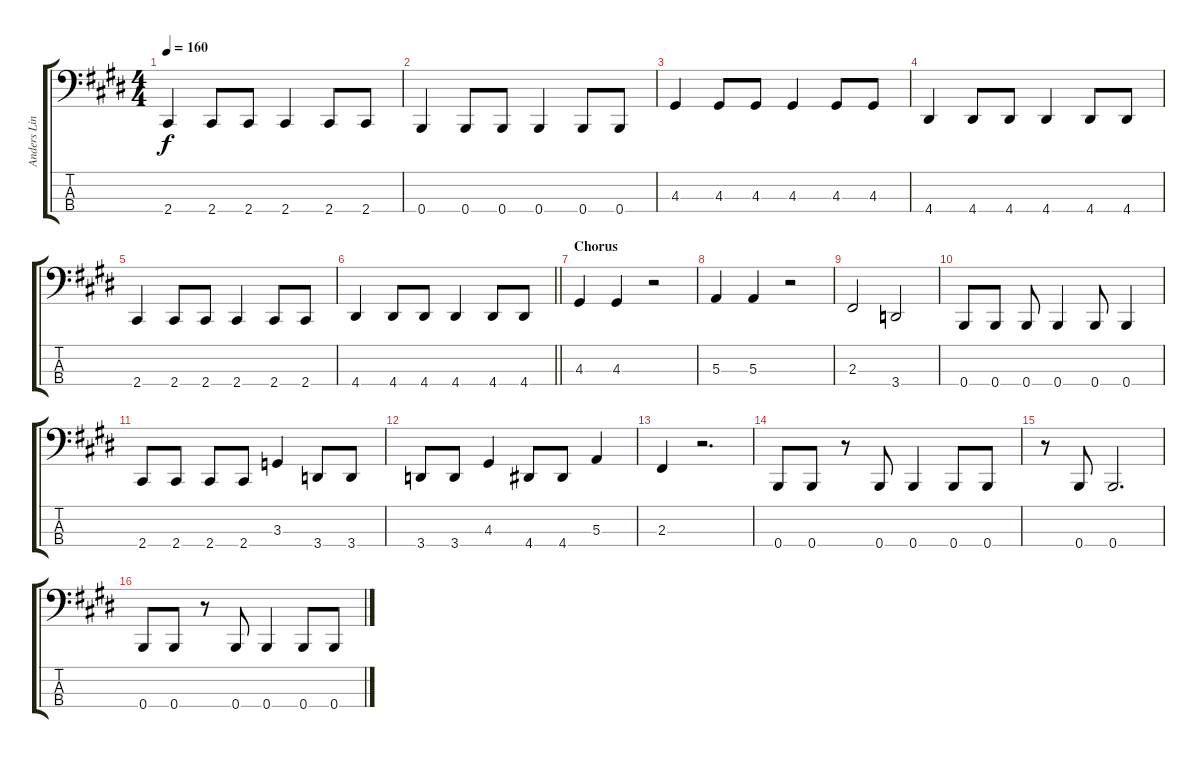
\track ("Anders Lindberg" "Anders Lin") {instrument electricbasspick}
\staff {score tabs}
\tuning (D2 A1 E1 B0) {hide}
\ts (4 4)
\tempo 160
\clef f4
\ks e
2.4.4{dy f} 2.4.8 2.4.8 2.4.4 2.4.8 2.4.8 |
0.4.4 0.4.8 0.4.8 0.4.4 0.4.8 0.4.8 |
4.3.4 4.3.8 4.3.8 4.3.4 4.3.8 4.3.8 |
4.4.4 4.4.8 4.4.8 4.4.4 4.4.8 4.4.8 |
2.4.4 2.4.8 2.4.8 2.4.4 2.4.8 2.4.8 |
\barLineRight lightlight
4.4.4 4.4.8 4.4.8 4.4.4 4.4.8 4.4.8 |
\section ("" "Chorus")
4.3.4 4.3.4 r.2 |
5.3.4 5.3.4 r.2 |
2.3.2 3.4.2 |
0.4.8 0.4.8 0.4.8 0.4.4 0.4.8 0.4.4 |
2.4.8 2.4.8 2.4.8 2.4.8 3.3.4 3.4.8 3.4.8 |
3.4.8 3.4.8 4.3.4 4.4.8 4.4.8 5.3.4 |
2.3.4 r.2{d} |
0.4.8 0.4.8 r.8 0.4.8 0.4.4 0.4.8 0.4.8 |
r.8 0.4.8 0.4.2{d} |
0.4.8 0.4.8 r.8 0.4.8 0.4.4 0.4.8 0.4.8
